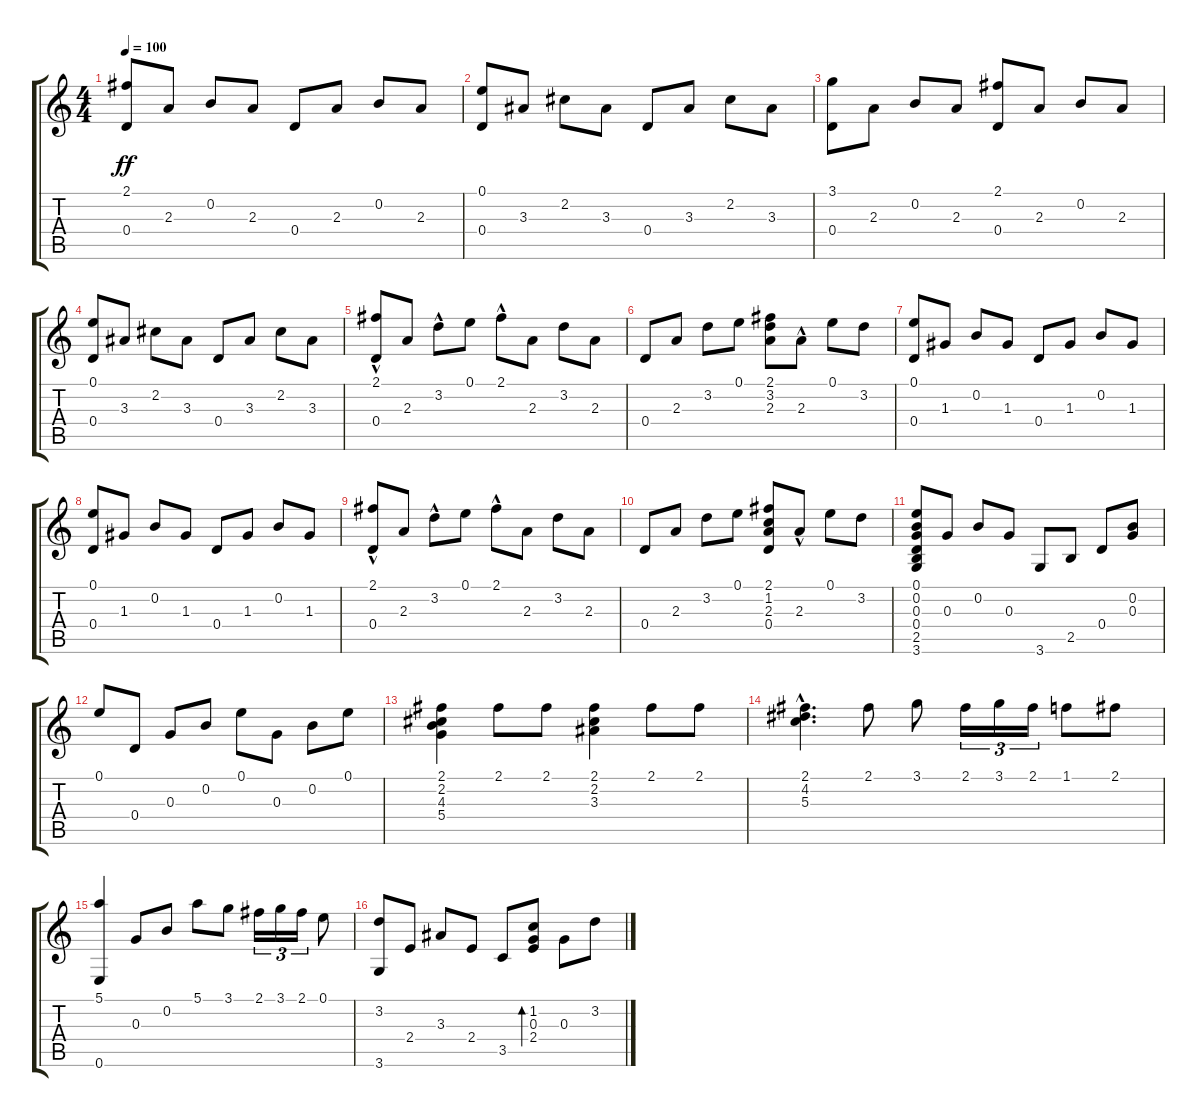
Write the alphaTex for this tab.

\track "" {instrument acousticguitarnylon}
\staff {score tabs}
\tuning (E4 B3 G3 D3 A2 E2) {hide}
\ts (4 4)
\tempo 100
\clef g2
\ks c
(2.1 0.4).8{dy ff instrument acousticguitarnylon} 2.3.8 0.2.8 2.3.8 0.4.8 2.3.8 0.2.8 2.3.8 |
(0.1 0.4).8 3.3.8 2.2.8 3.3.8 0.4.8 3.3.8 2.2.8 3.3.8 |
(3.1 0.4).8 2.3.8 0.2.8 2.3.8 (2.1 0.4).8 2.3.8 0.2.8 2.3.8 |
(0.1 0.4).8 3.3.8 2.2.8 3.3.8 0.4.8 3.3.8 2.2.8 3.3.8 |
(2.1{hac} 0.4).8 2.3.8 3.2{hac}.8 0.1.8 2.1{hac}.8 2.3.8 3.2.8 2.3.8 |
0.4.8 2.3.8 3.2.8 0.1.8 (2.1 3.2 2.3).8 2.3{hac}.8 0.1.8 3.2.8 |
(0.1 0.4).8 1.3.8 0.2.8 1.3.8 0.4.8 1.3.8 0.2.8 1.3.8 |
(0.1 0.4).8 1.3.8 0.2.8 1.3.8 0.4.8 1.3.8 0.2.8 1.3.8 |
(2.1{hac} 0.4).8 2.3.8 3.2{hac}.8 0.1.8 2.1{hac}.8 2.3.8 3.2.8 2.3.8 |
0.4.8 2.3.8 3.2.8 0.1.8 (2.1 1.2 2.3 0.4).8 2.3{hac}.8 0.1.8 3.2.8 |
(0.1 0.2 0.3 0.4 2.5 3.6).8 0.3.8 0.2.8 0.3.8 3.6.8 2.5.8 0.4.8 (0.2 0.3).8 |
0.1.8 0.4.8 0.3.8 0.2.8 0.1.8 0.3.8 0.2.8 0.1.8 |
(2.1 2.2 4.3 5.4).4 2.1.8 2.1.8 (2.1 2.2 3.3).4 2.1.8 2.1.8 |
(2.1{hac} 4.2 5.3).4{d} 2.1.8 3.1.8 2.1.16{tu (3 2)} 3.1.16{tu (3 2)} 2.1.16{tu (3 2)} 1.1.8 2.1.8 |
(5.1 0.6).4 0.3.8 0.2.8 5.1.8 3.1.8 2.1.16{tu (3 2)} 3.1.16{tu (3 2)} 2.1.16{tu (3 2)} 0.1.8 |
(3.2 3.6).8 2.4.8 3.3.8 2.4.8 3.5.8 (1.2 0.3 2.4).8{bd 60} 0.3.8 3.2.8
